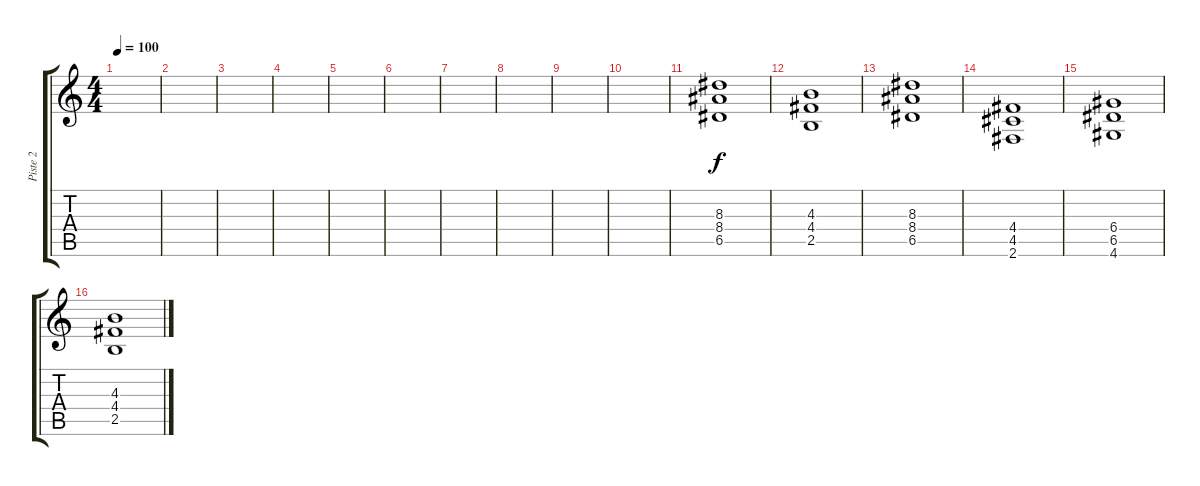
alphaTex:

\track ("Piste 2" "Piste 2") {instrument overdrivenguitar}
\staff {score tabs}
\tuning (E4 B3 G3 D3 A2 E2) {hide}
\ts (4 4)
\tempo 100
\clef g2
\ks c
|
|
|
|
|
|
|
|
|
|
(8.3 8.4 6.5).1 |
(4.3 4.4 2.5).1 |
(8.3 8.4 6.5).1 |
(4.4 4.5 2.6).1 |
(6.4 6.5 4.6).1 |
(4.3 4.4 2.5).1
